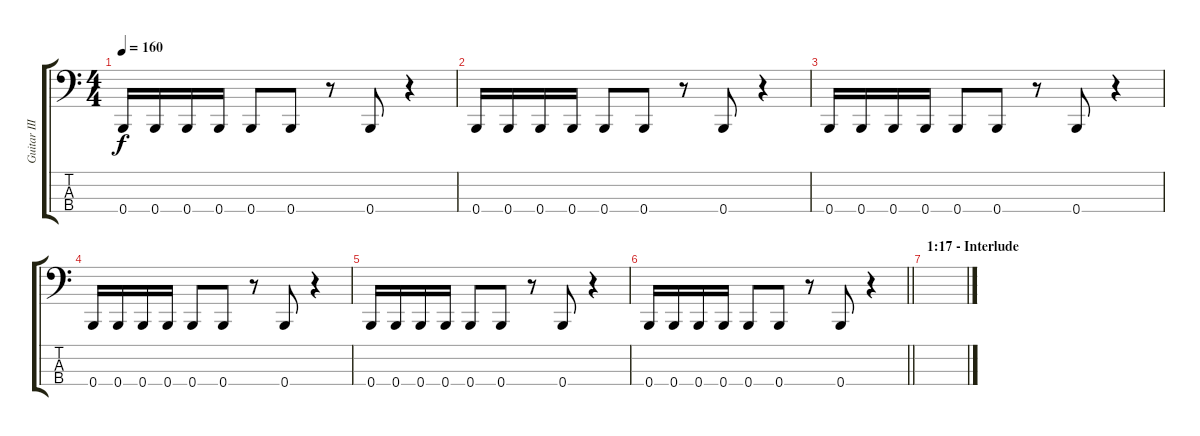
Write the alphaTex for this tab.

\track ("Guitar III - Bass" "Guitar III") {instrument electricbassfinger}
\staff {score tabs}
\tuning (D2 A1 E1 B0) {hide}
\ts (4 4)
\tempo 160
\clef f4
\ks c
0.4.16{dy f} 0.4.16 0.4.16 0.4.16 0.4.8 0.4.8 r.8 0.4.8 r.4 |
0.4.16 0.4.16 0.4.16 0.4.16 0.4.8 0.4.8 r.8 0.4.8 r.4 |
0.4.16 0.4.16 0.4.16 0.4.16 0.4.8 0.4.8 r.8 0.4.8 r.4 |
0.4.16 0.4.16 0.4.16 0.4.16 0.4.8 0.4.8 r.8 0.4.8 r.4 |
0.4.16 0.4.16 0.4.16 0.4.16 0.4.8 0.4.8 r.8 0.4.8 r.4 |
\barLineRight lightlight
0.4.16 0.4.16 0.4.16 0.4.16 0.4.8 0.4.8 r.8 0.4.8 r.4 |
\section ("" "1:17 - Interlude")
